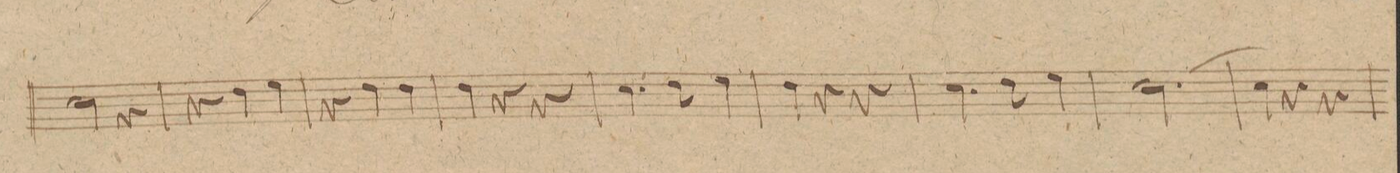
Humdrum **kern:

**kern	**dynam
*I"Corno. 1mo in D.	*
*clefG2	*
*k[f#c#]	*
*met(c|)	*
*M3/4	*
2d\	.
4r	.
=74	=74
4r	.
4e\	.
4f#\	.
=75	=75
4r	.
4e\	.
4e\	.
=76	=76
4e\	.
4r	.
4r	.
=77	=77
4.d\	.
8e\	.
4f#\	.
=78	=78
4e\	.
4r	.
4r	.
=79	=79
4.d\	.
8e\	.
4f#\	.
=80	=80
[>2.d\	.
=81	=81
4d\]	.
4r	.
4r	.
=82	=82
*-	*-
